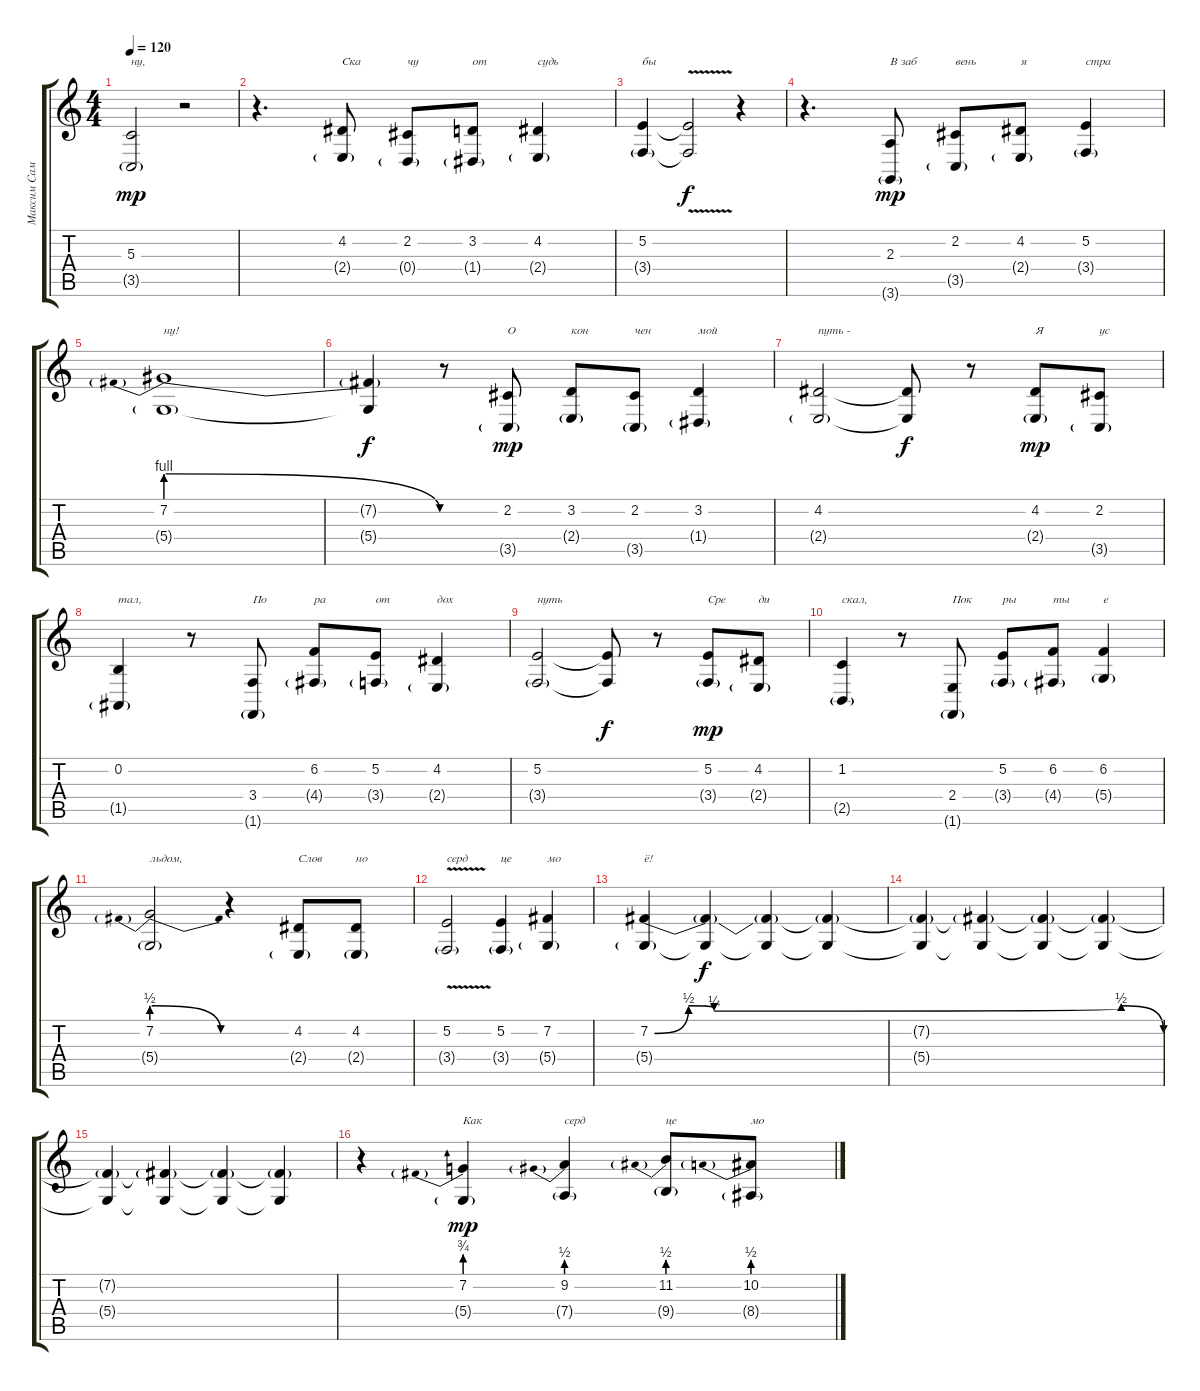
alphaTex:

\track ("Максим Самосват              (Вокал)" "Максим Сам") {instrument viola}
\staff {score tabs}
\tuning (E4 B3 G3 D3 A2 E2) {hide}
\ts (4 4)
\tempo 120
\clef g2
\ks c
(5.3 3.5{g}).2{txt "ну," dy mp} r.2 |
r.4{d} (4.2 2.4{g}).8{txt "Ска"} (2.2 0.4{g}).8{txt "чу"} (3.2 1.4{g}).8{txt "от"} (4.2 2.4{g}).4{txt "судь"} |
(5.2 3.4{g}).4{txt "бы"} (5.2{v t} 3.4{v t}).2{dy f} r.4 |
r.4{d} (2.3 3.6{g}).8{txt "В заб" dy mp} (2.2 3.5{g}).8{txt "вень"} (4.2 2.4{g}).8{txt "я"} (5.2 3.4{g}).4{txt "стра"} |
(7.2{be (prebendrelease 0 4 60 0)} 5.4{g}).1{txt "ну!"} |
(7.2{t} 5.4{t}).4{dy f} r.8 (2.2 3.5{g}).8{txt "О" dy mp} (3.2 2.4{g}).8{txt "кон"} (2.2 3.5{g}).8{txt "чен"} (3.2 1.4{g}).4{txt "мой"} |
(4.2 2.4{g}).2{txt "путь -"} (4.2{t} 2.4{t}).8{dy f} r.8 (4.2 2.4{g}).8{txt "Я" dy mp} (2.2 3.5{g}).8{txt "ус"} |
(0.2 1.5{g}).4{txt "тал,"} r.8 (3.4 1.6{g}).8{txt "По"} (6.2 4.4{g}).8{txt "ра"} (5.2 3.4{g}).8{txt "от"} (4.2 2.4{g}).4{txt "дох"} |
(5.2 3.4{g}).2{txt "нуть"} (5.2{t} 3.4{t}).8{dy f} r.8 (5.2 3.4{g}).8{txt "Сре" dy mp} (4.2 2.4{g}).8{txt "ди"} |
(1.2 2.5{g}).4{txt "скал,"} r.8 (2.4 1.6{g}).8{txt "Пок"} (5.2 3.4{g}).8{txt "ры"} (6.2 4.4{g}).8{txt "ты"} (6.2 5.4{g}).4{txt "е"} |
(7.2{be (prebendrelease 0 2 60 0)} 5.4{g}).2{txt "льдом,"} r.4 (4.2 2.4{g}).8{txt "Слов"} (4.2 2.4{g}).8{txt "но"} |
(5.2{v} 3.4{g}).2{txt "серд"} (5.2 3.4{g}).4{txt "це"} (7.2 5.4{g}).4{txt "мо"} |
(7.2{be (custom 0 0 4 2 7 1 55 2 60 0)} 5.4{g}).4{txt "ё!"} (7.2{t} 5.4{t}).4{dy f} (7.2{t} 5.4{t}).4 (7.2{t} 5.4{t}).4 |
(7.2{t} 5.4{t}).4 (7.2{t} 5.4{t}).4 (7.2{t} 5.4{t}).4 (7.2{t} 5.4{t}).4 |
(7.2{t} 5.4{t}).4 (7.2{t} 5.4{t}).4 (7.2{t} 5.4{t}).4 (7.2{t} 5.4{t}).4 |
r.4 (7.2{be (prebend 0 3 60 3)} 5.4{g}).4{txt "Как" dy mp} (9.2{be (prebend 0 2 60 2)} 7.4{g}).4{txt "серд"} (11.2{be (prebend 0 2 60 2)} 9.4{g}).8{txt "це"} (10.2{be (prebend 0 2 60 2)} 8.4{g}).8{txt "мо"}
